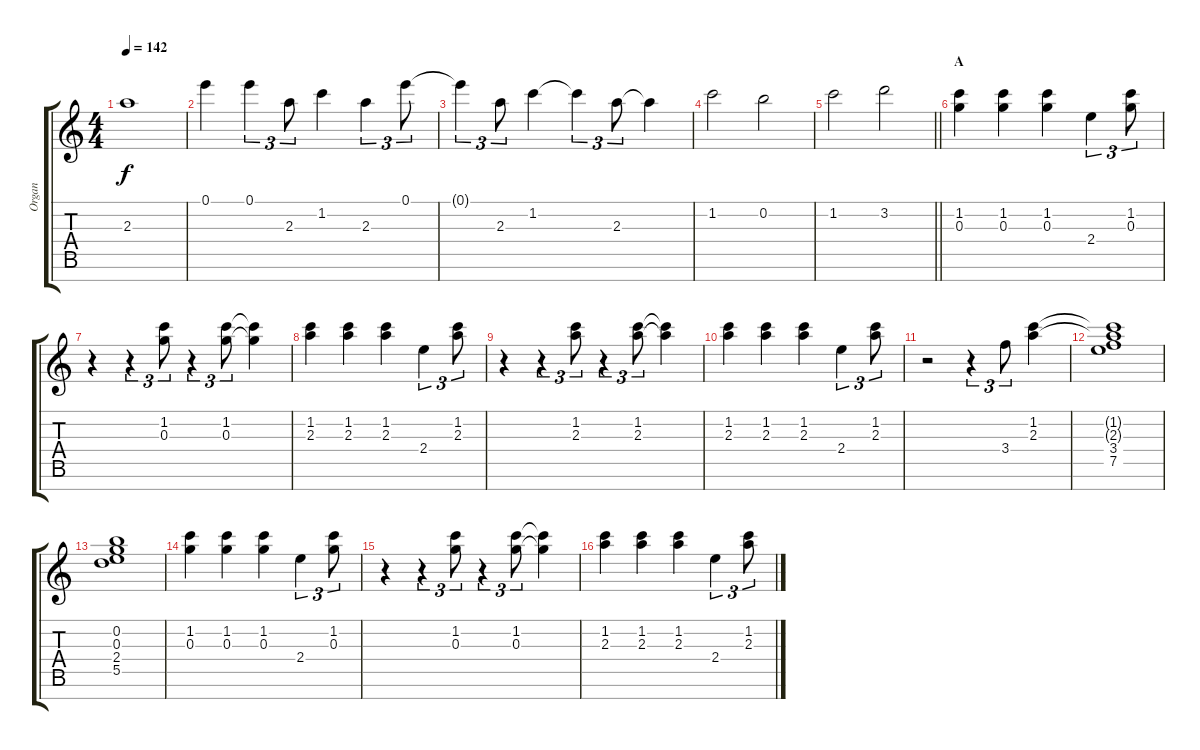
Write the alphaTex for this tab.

\track ("Organ" "Organ") {instrument rockorgan}
\staff {score tabs}
\tuning (E6 B5 G5 D5 A4 E4 B3) {hide}
\ts (4 4)
\tempo 142
\clef g2
\ks c
2.3{t}.1{dy f} |
0.1.4 0.1.4{tu (3 2)} 2.3.8{tu (3 2)} 1.2.4 2.3.4{tu (3 2)} 0.1.8{tu (3 2)} |
0.1{t}.4{tu (3 2)} 2.3.8{tu (3 2)} 1.2.4 1.2{t}.4{tu (3 2)} 2.3.8{tu (3 2)} 2.3{t}.4 |
1.2.2 0.2.2 |
\barLineRight lightlight
1.2.2 3.2.2 |
\section ("" "A")
(1.2 0.3).4 (1.2 0.3).4 (1.2 0.3).4 2.4.4{tu (3 2)} (1.2 0.3).8{tu (3 2)} |
r.4 r.4{tu (3 2)} (1.2 0.3).8{tu (3 2)} r.4{tu (3 2)} (1.2 0.3).8{tu (3 2)} (1.2{t} 0.3{t}).4 |
(1.2 2.3).4 (1.2 2.3).4 (1.2 2.3).4 2.4.4{tu (3 2)} (1.2 2.3).8{tu (3 2)} |
r.4 r.4{tu (3 2)} (1.2 2.3).8{tu (3 2)} r.4{tu (3 2)} (1.2 2.3).8{tu (3 2)} (1.2{t} 2.3{t}).4 |
(1.2 2.3).4 (1.2 2.3).4 (1.2 2.3).4 2.4.4{tu (3 2)} (1.2 2.3).8{tu (3 2)} |
r.2 r.4{tu (3 2)} 3.4.8{tu (3 2)} (1.2 2.3).4 |
(1.2{t} 2.3{t} 3.4 7.5).1 |
(0.2 0.3 2.4 5.5).1 |
(1.2 0.3).4 (1.2 0.3).4 (1.2 0.3).4 2.4.4{tu (3 2)} (1.2 0.3).8{tu (3 2)} |
r.4 r.4{tu (3 2)} (1.2 0.3).8{tu (3 2)} r.4{tu (3 2)} (1.2 0.3).8{tu (3 2)} (1.2{t} 0.3{t}).4 |
(1.2 2.3).4 (1.2 2.3).4 (1.2 2.3).4 2.4.4{tu (3 2)} (1.2 2.3).8{tu (3 2)}
